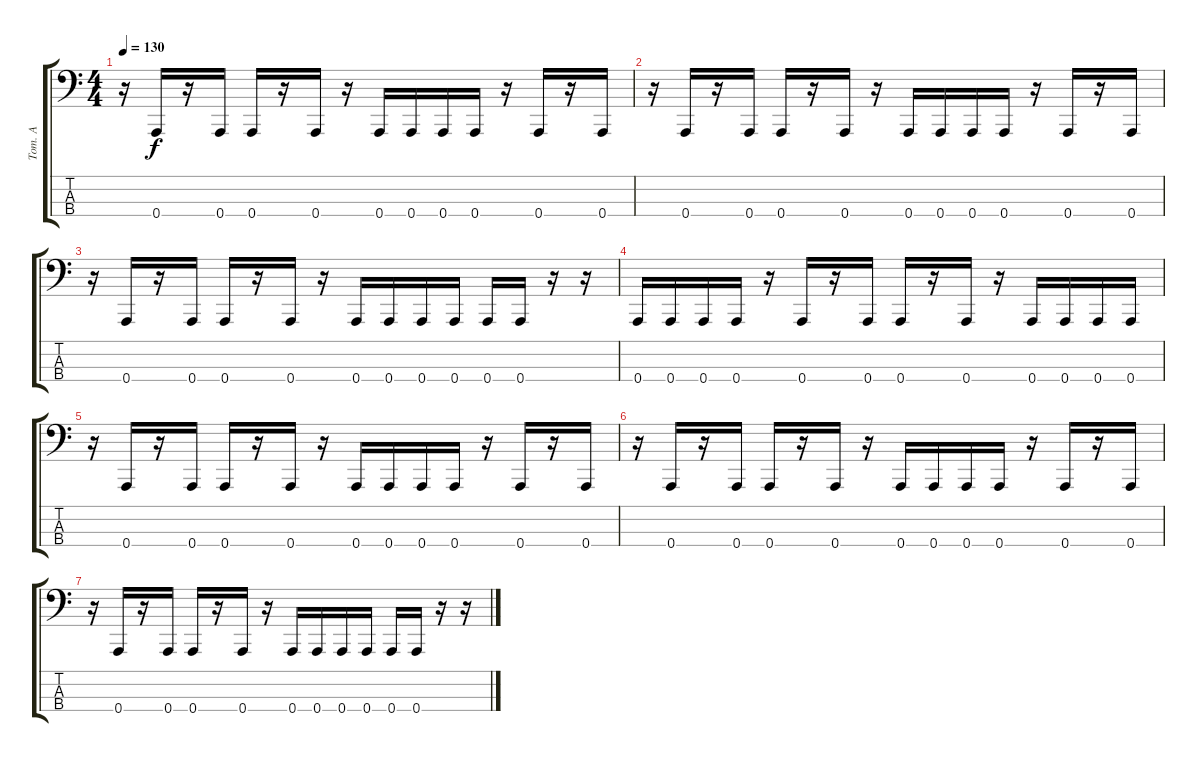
\track ("Tom. A" "Tom. A") {instrument electricbasspick}
\staff {score tabs}
\tuning (D2 A1 E1 A0) {hide}
\ts (4 4)
\tempo 130
\clef f4
\ks c
r.16{dy f} 0.4.16 r.16 0.4.16 0.4.16 r.16 0.4.16 r.16 0.4.16 0.4.16 0.4.16 0.4.16 r.16 0.4.16 r.16 0.4.16 |
r.16 0.4.16 r.16 0.4.16 0.4.16 r.16 0.4.16 r.16 0.4.16 0.4.16 0.4.16 0.4.16 r.16 0.4.16 r.16 0.4.16 |
r.16 0.4.16 r.16 0.4.16 0.4.16 r.16 0.4.16 r.16 0.4.16 0.4.16 0.4.16 0.4.16 0.4.16 0.4.16 r.16 r.16 |
0.4.16 0.4.16 0.4.16 0.4.16 r.16 0.4.16 r.16 0.4.16 0.4.16 r.16 0.4.16 r.16 0.4.16 0.4.16 0.4.16 0.4.16 |
r.16 0.4.16 r.16 0.4.16 0.4.16 r.16 0.4.16 r.16 0.4.16 0.4.16 0.4.16 0.4.16 r.16 0.4.16 r.16 0.4.16 |
r.16 0.4.16 r.16 0.4.16 0.4.16 r.16 0.4.16 r.16 0.4.16 0.4.16 0.4.16 0.4.16 r.16 0.4.16 r.16 0.4.16 |
r.16 0.4.16 r.16 0.4.16 0.4.16 r.16 0.4.16 r.16 0.4.16 0.4.16 0.4.16 0.4.16 0.4.16 0.4.16 r.16 r.16
